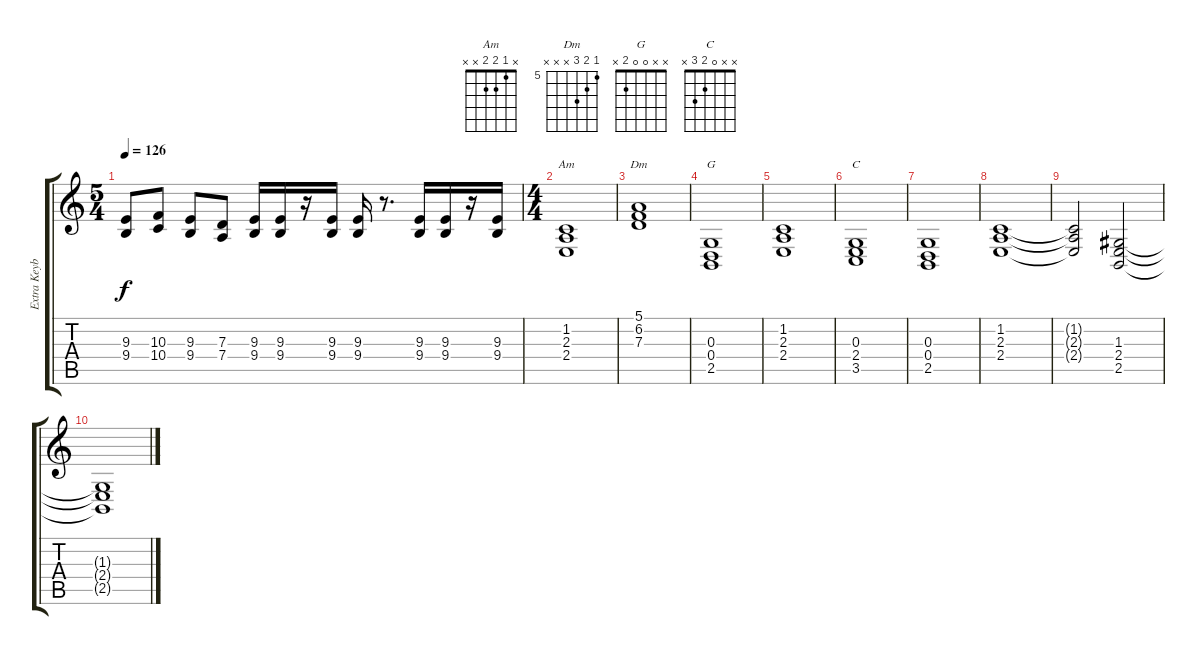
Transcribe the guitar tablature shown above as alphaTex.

\track ("Extra Keyboard" "Extra Keyb") {instrument tremolostrings}
\staff {score tabs}
\tuning (E4 B3 G3 D3 A2 E2) {hide}
\chord ("Am" x 1 2 2 x x)
\chord ("Dm" 5 6 7 x x x) {firstfret 5}
\chord ("G" x x 0 0 2 x)
\chord ("C" x x 0 2 3 x)
\ts (5 4)
\tempo 126
\clef g2
\ks c
(9.3 9.4).8{dy f} (10.3 10.4).8 (9.3 9.4).8 (7.3 7.4).8 (9.3 9.4).16 (9.3 9.4).16 r.16 (9.3 9.4).16 (9.3 9.4).16 r.8{d} (9.3 9.4).16 (9.3 9.4).16 r.16 (9.3 9.4).16 |
\ts (4 4)
(1.2 2.3 2.4).1{ch "Am" volume 4 instrument stringensemble1} |
(5.1 6.2 7.3).1{ch "Dm"} |
(0.3 0.4 2.5).1{ch "G"} |
(1.2 2.3 2.4).1 |
(0.3 2.4 3.5).1{ch "C"} |
(0.3 0.4 2.5).1 |
(1.2 2.3 2.4).1 |
(1.2{t} 2.3{t} 2.4{t}).2 (1.3 2.4 2.5).2{volume 6} |
(1.3{t} 2.4{t} 2.5{t}).1{volume 0}
